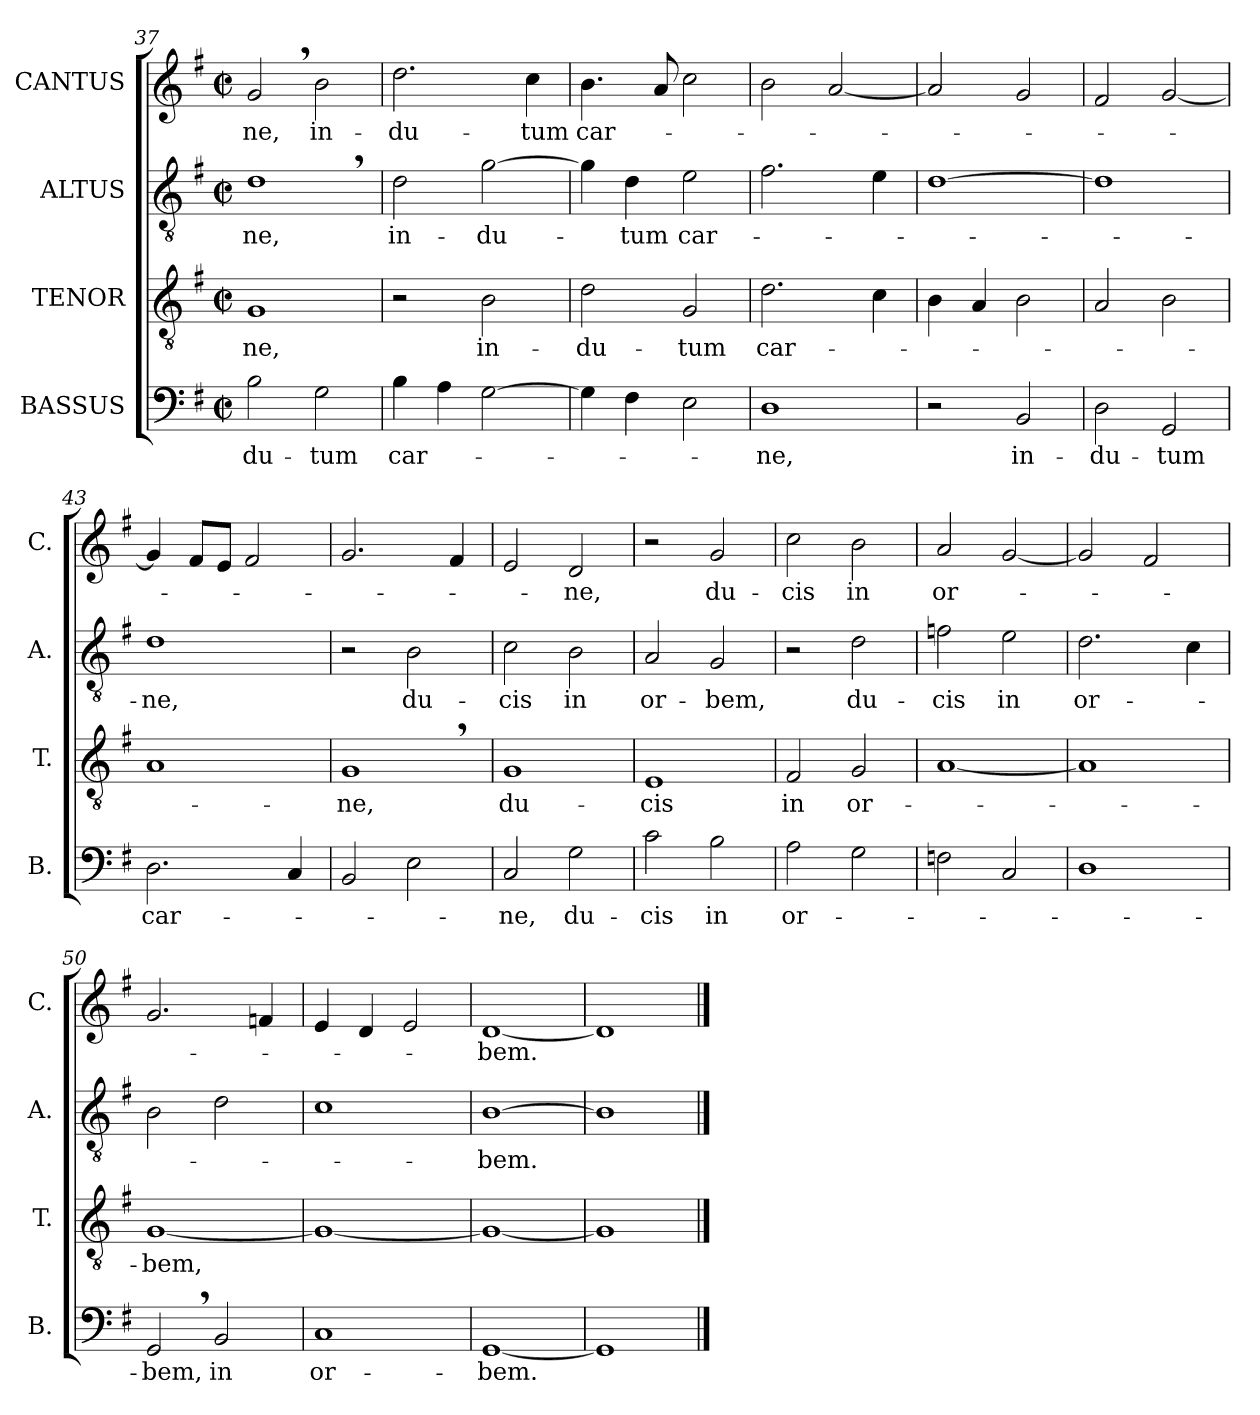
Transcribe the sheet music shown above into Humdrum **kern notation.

**kern	**text	**kern	**text	**kern	**text	**kern	**text
*part4	*part4	*part3	*part3	*part2	*part2	*part1	*part1
*staff4	*staff4	*staff3	*staff3	*staff2	*staff2	*staff1	*staff1
*I"BASSUS	*	*I"TENOR	*	*I"ALTUS	*	*I"CANTUS	*
*I'B.	*	*I'T.	*	*I'A.	*	*I'C.	*
*clefF4	*	*clefGv2	*	*clefGv2	*	*clefG2	*
*k[f#]	*	*k[f#]	*	*k[f#]	*	*k[f#]	*
*M2/2	*	*M2/2	*	*M2/2	*	*M2/2	*
*met(c|)	*	*met(c|)	*	*met(c|)	*	*met(c|)	*
=37	=37	=37	=37	=37	=37	=37	=37
2B\	-du-	1G	-ne,	1d,	-ne,	2g,/	-ne,
2G\	-tum	.	.	.	.	2b\	in-
=38	=38	=38	=38	=38	=38	=38	=38
4B\	car-	2r	.	2d\	in-	2.dd\	-du-
4A\	.	.	.	.	.	.	.
[2G\	.	2B\	in-	[2g\	-du-	.	.
.	.	.	.	.	.	4cc\	-tum
=39	=39	=39	=39	=39	=39	=39	=39
4G\]	.	2d\	-du-	4g\]	.	4.b\	car-
4F#\	.	.	.	4d\	-tum	.	.
.	.	.	.	.	.	8a/	.
2E\	.	2G/	-tum	2e\	car-	2cc\	.
=40	=40	=40	=40	=40	=40	=40	=40
1D	-ne,	2.d\	car-	2.f#\	.	2b\	.
.	.	.	.	.	.	[2a/	.
.	.	4c\	.	4e\	.	.	.
=41	=41	=41	=41	=41	=41	=41	=41
2r	.	4B\	.	[1d	.	2a/]	.
.	.	4A/	.	.	.	.	.
2BB/	in-	2B\	.	.	.	2g/	.
=42	=42	=42	=42	=42	=42	=42	=42
2D\	-du-	2A/	.	1d]	.	2f#/	.
2GG/	-tum	2B\	.	.	.	[2g/	.
=43	=43	=43	=43	=43	=43	=43	=43
2.D\	car-	1A	.	1d	-ne,	4g/]	.
.	.	.	.	.	.	8f#/L	.
.	.	.	.	.	.	8e/J	.
.	.	.	.	.	.	2f#/	.
4C/	.	.	.	.	.	.	.
=44	=44	=44	=44	=44	=44	=44	=44
2BB/	.	1G,	-ne,	2r	.	2.g/	.
2E\	.	.	.	2B\	du-	.	.
.	.	.	.	.	.	4f#/	.
=45	=45	=45	=45	=45	=45	=45	=45
2C/	-ne,	1G	du-	2c\	-cis	2e/	.
2G\	du-	.	.	2B\	in	2d/	-ne,
=46	=46	=46	=46	=46	=46	=46	=46
2c\	-cis	1E	-cis	2A/	or-	2r	.
2B\	in	.	.	2G/	-bem,	2g/	du-
=47	=47	=47	=47	=47	=47	=47	=47
2A\	or-	2F#/	in	2r	.	2cc\	-cis
2G\	.	2G/	or-	2d\	du-	2b\	in
=48	=48	=48	=48	=48	=48	=48	=48
2Fn\	.	[1A	.	2fn\	-cis	2a/	or-
2C/	.	.	.	2e\	in	[2g/	.
=49	=49	=49	=49	=49	=49	=49	=49
1D	.	1A]	.	2.d\	or-	2g/]	.
.	.	.	.	.	.	2f#/	.
.	.	.	.	4c\	.	.	.
=50	=50	=50	=50	=50	=50	=50	=50
2GG,/	-bem,	[1G	-bem,	2B\	.	2.g/	.
2BB/	in	.	.	2d\	.	.	.
.	.	.	.	.	.	4fn/	.
=51	=51	=51	=51	=51	=51	=51	=51
1C	or-	1G_	.	1c	.	4e/	.
.	.	.	.	.	.	4d/	.
.	.	.	.	.	.	2e/	.
=52	=52	=52	=52	=52	=52	=52	=52
[1GG	-bem.	1G_	.	[1B	-bem.	[1d	-bem.
=53	=53	=53	=53	=53	=53	=53	=53
1GG]	.	1G]	.	1B]	.	1d]	.
==	==	==	==	==	==	==	==
*-	*-	*-	*-	*-	*-	*-	*-
